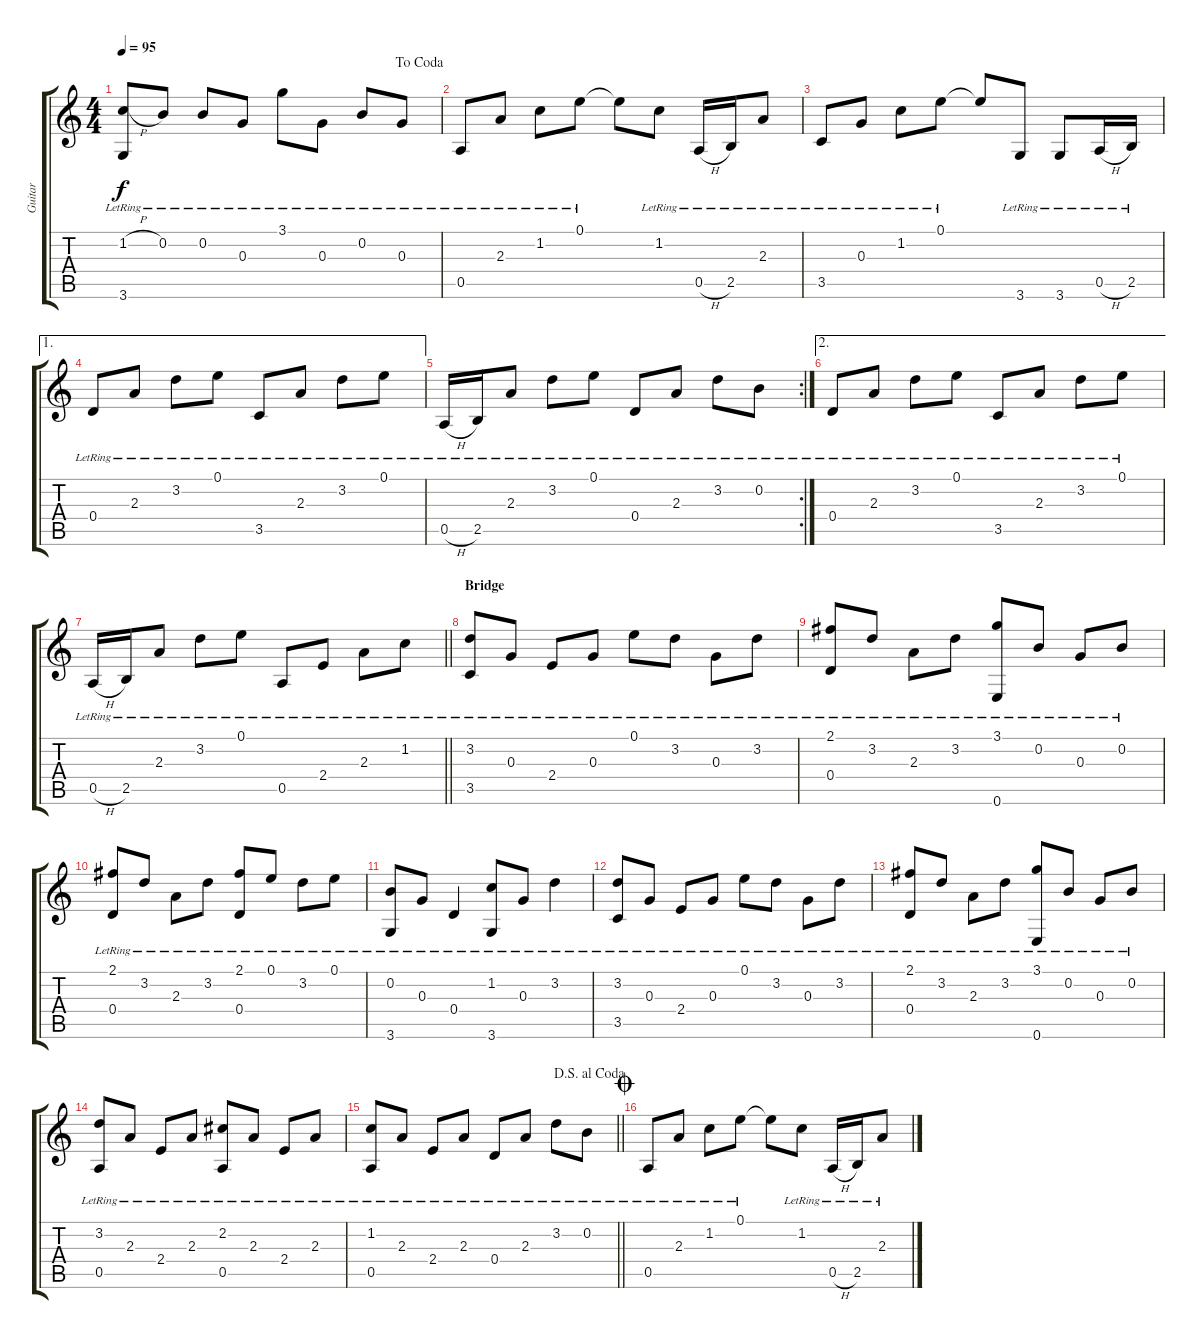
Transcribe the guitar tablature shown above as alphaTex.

\track ("Guitar" "Guitar") {instrument acousticguitarsteel}
\staff {score tabs}
\tuning (E4 B3 G3 D3 A2 E2) {hide}
\ts (4 4)
\jump dacoda
\tempo 95
\clef g2
\ks c
(1.2{h lr} 3.6{lr}).8{dy f} 0.2{lr}.8 0.2{lr}.8 0.3{lr}.8 3.1{lr}.8 0.3{lr}.8 0.2{lr}.8 0.3{lr}.8 |
0.5{lr}.8 2.3{lr}.8 1.2{lr}.8 0.1{lr}.8 0.1{t}.8 1.2{lr}.8 0.5{h lr}.16 2.5{lr}.16 2.3{lr}.8 |
3.5{lr}.8 0.3{lr}.8 1.2{lr}.8 0.1{lr}.8 0.1{t}.8 3.6{lr}.8 3.6{lr}.8 0.5{h lr}.16 2.5{lr}.16 |
\ae 1
0.4{lr}.8 2.3{lr}.8 3.2{lr}.8 0.1{lr}.8 3.5{lr}.8 2.3{lr}.8 3.2{lr}.8 0.1{lr}.8 |
\rc 2
0.5{h lr}.16 2.5{lr}.16 2.3{lr}.8 3.2{lr}.8 0.1{lr}.8 0.4{lr}.8 2.3{lr}.8 3.2{lr}.8 0.2{lr}.8 |
\ae 2
0.4{lr}.8 2.3{lr}.8 3.2{lr}.8 0.1{lr}.8 3.5{lr}.8 2.3{lr}.8 3.2{lr}.8 0.1{lr}.8 |
\barLineRight lightlight
0.5{h lr}.16 2.5{lr}.16 2.3{lr}.8 3.2{lr}.8 0.1{lr}.8 0.5{lr}.8 2.4{lr}.8 2.3{lr}.8 1.2{lr}.8 |
\section ("" "Bridge")
(3.2{lr} 3.5{lr}).8 0.3{lr}.8 2.4{lr}.8 0.3{lr}.8 0.1{lr}.8 3.2{lr}.8 0.3{lr}.8 3.2{lr}.8 |
(2.1{lr} 0.4{lr}).8 3.2{lr}.8 2.3{lr}.8 3.2{lr}.8 (3.1{lr} 0.6{lr}).8 0.2{lr}.8 0.3{lr}.8 0.2{lr}.8 |
(2.1{lr} 0.4{lr}).8 3.2{lr}.8 2.3{lr}.8 3.2{lr}.8 (2.1{lr} 0.4{lr}).8 0.1{lr}.8 3.2{lr}.8 0.1{lr}.8 |
(0.2{lr} 3.6{lr}).8 0.3{lr}.8 0.4{lr}.4 (1.2{lr} 3.6{lr}).8 0.3{lr}.8 3.2{lr}.4 |
(3.2{lr} 3.5{lr}).8 0.3{lr}.8 2.4{lr}.8 0.3{lr}.8 0.1{lr}.8 3.2{lr}.8 0.3{lr}.8 3.2{lr}.8 |
(2.1{lr} 0.4{lr}).8 3.2{lr}.8 2.3{lr}.8 3.2{lr}.8 (3.1{lr} 0.6{lr}).8 0.2{lr}.8 0.3{lr}.8 0.2{lr}.8 |
(3.2{lr} 0.5{lr}).8 2.3{lr}.8 2.4{lr}.8 2.3{lr}.8 (2.2{lr} 0.5{lr}).8 2.3{lr}.8 2.4{lr}.8 2.3{lr}.8 |
\jump dalsegnoalcoda
\barLineRight lightlight
(1.2{lr} 0.5{lr}).8 2.3{lr}.8 2.4{lr}.8 2.3{lr}.8 0.4{lr}.8 2.3{lr}.8 3.2{lr}.8 0.2{lr}.8 |
\jump coda
0.5{lr}.8 2.3{lr}.8 1.2{lr}.8 0.1{lr}.8 0.1{t}.8 1.2{lr}.8 0.5{h lr}.16 2.5{lr}.16 2.3{lr}.8
